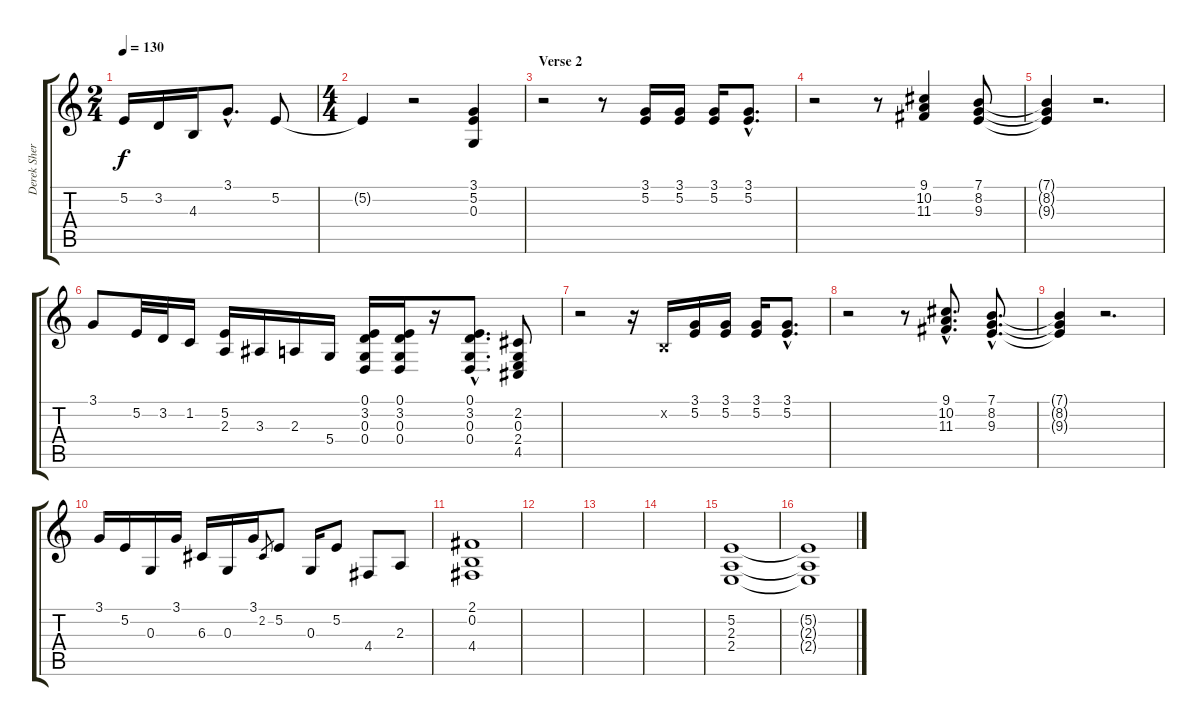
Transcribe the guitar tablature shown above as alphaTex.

\track ("Derek Sherinian" "Derek Sher") {instrument lead2sawtooth}
\staff {score tabs}
\tuning (E4 B3 G3 D3 A2 E2) {hide}
\ts (2 4)
\tempo 130
\clef g2
\ks c
5.2.16{dy f} 3.2.16 4.3.16 3.1{hac}.8{d} 5.2.8 |
\ts (4 4)
5.2{t}.4 r.2 (3.1 5.2 0.3).4 |
\section ("" "Verse 2")
r.2 r.8 (3.1 5.2).16 (3.1 5.2).16 (3.1 5.2).16 (3.1{hac} 5.2{hac}).8{d} |
r.2 r.8 (9.1 10.2 11.3).4 (7.1 8.2 9.3).8 |
(7.1{t} 8.2{t} 9.3{t}).4 r.2{d} |
3.1.8 5.2.32 3.2.32 1.2.16 (5.2 2.3).16 3.3.16 2.3.16 5.4.16 (0.1 3.2 0.3 0.4).16 (0.1 3.2 0.3 0.4).16 r.16 (0.1{hac} 3.2{hac} 0.3{hac} 0.4{hac}).8{d} (2.2 0.3 2.4 4.5).8 |
r.2 r.16 0.2{x}.16 (3.1 5.2).16 (3.1 5.2).16 (3.1 5.2).16 (3.1{hac} 5.2{hac}).8{d} |
r.2 r.8 (9.1{hac} 10.2{hac} 11.3{hac}).8{d} (7.1{hac} 8.2{hac} 9.3{hac}).8{d} |
(7.1{t} 8.2{t} 9.3{t}).4 r.2{d} |
3.1.16 5.2.16 0.3.16 3.1.16 6.3.16 0.3.16 3.1.16 2.2.8{gr} 5.2.8 0.3.16 5.2.8 4.4.8 2.3.8 |
(2.1 0.2 4.4).1 |
|
|
|
(5.2 2.3 2.4).1 |
(5.2{t} 2.3{t} 2.4{t}).1
